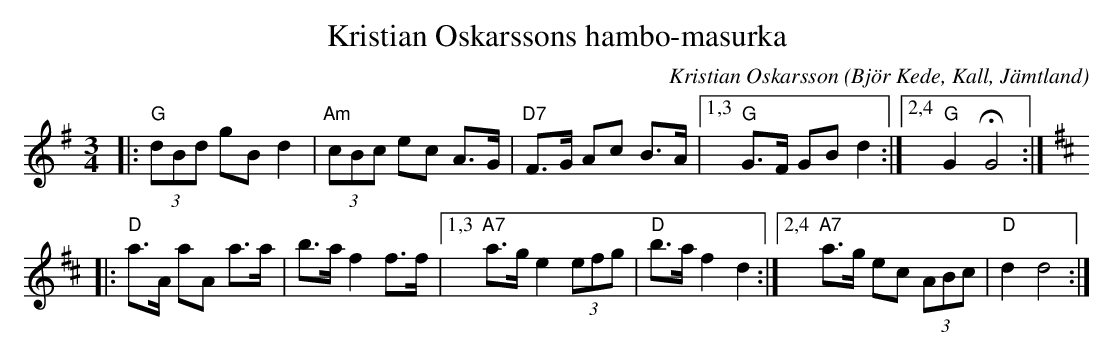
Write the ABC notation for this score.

X:1
T: Kristian Oskarssons hambo-masurka
C: Kristian Oskarsson
O: Bj\"or Kede, Kall, J\"amtland
M: 3/4
L: 1/8
K: G
|: "G"(3dBd gB d2 | "Am"(3cBc ec A>G | "D7"F>G Ac B>A |1,3 "G"G>F GB d2 :|2,4 "G"G2 HG4 :|
K: D
|: "D" a>A aA a>a | b>a f2 f>f |1,3 "A7"a>g e2 (3efg | "D"b>a f2 d2 :|2,4 "A7"a>g ec (3ABc | "D"d2 d4 :|
